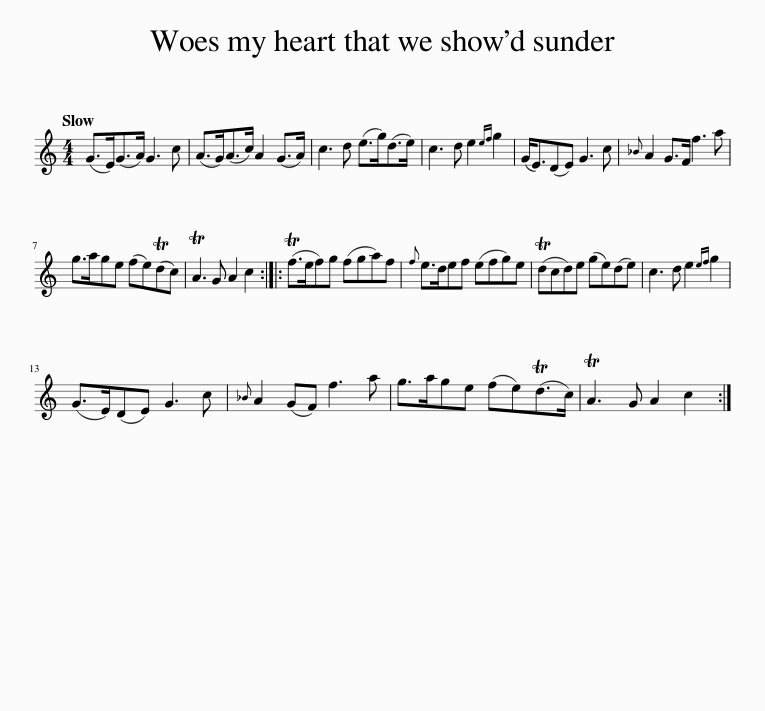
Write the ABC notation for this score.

X:1
L:1/8
Q:1/4=120
M:4/4
I:linebreak $
K:C
V:1 treble
V:1
 (G>E)(G>A) G3 c | (A>G)(A>c) A2 (G>A) | c3 d (e>g)(d>e) | c3 d e2{ef} g2 | (G<E)(DE) G3 c | %5
{_B} A2 G>F f3 a |$ g>age (fe)(Tdc) | TA3 G A2 c2 :: (Tf>ef)g (fga)f |{f} e>def (efg)e | %10
 (Tdcd)e (ge)(de) | c3 d e2{ef} g2 |$ (G>E)(DE) G3 c |{_B} A2 (GF) f3 a | g>age (fe)(Td>c) | %15
 TA3 G A2 c2 :| %16
